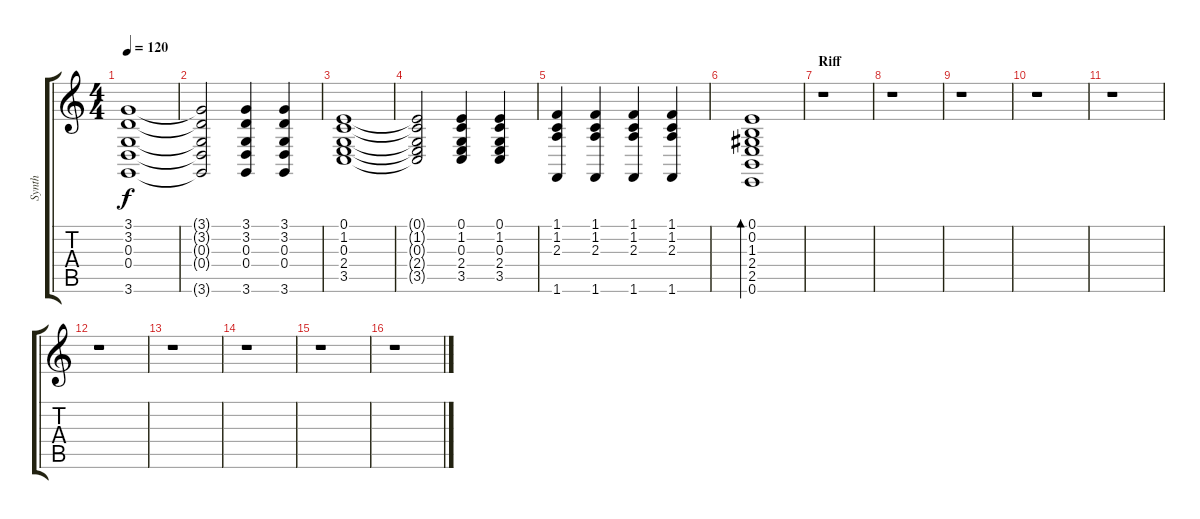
\track ("Synth" "Synth") {instrument acousticgrandpiano}
\staff {score tabs}
\tuning (E4 B3 G3 D3 A2 E2) {hide}
\ts (4 4)
\tempo 120
\clef g2
\ks c
(3.1 3.2 0.3 0.4 3.6).1{dy f} |
(3.1{t} 3.2{t} 0.3{t} 0.4{t} 3.6{t}).2 (3.1 3.2 0.3 0.4 3.6).4 (3.1 3.2 0.3 0.4 3.6).4 |
(0.1 1.2 0.3 2.4 3.5).1 |
(0.1{t} 1.2{t} 0.3{t} 2.4{t} 3.5{t}).2 (0.1 1.2 0.3 2.4 3.5).4 (0.1 1.2 0.3 2.4 3.5).4 |
(1.1 1.2 2.3 1.6).4 (1.1 1.2 2.3 1.6).4 (1.1 1.2 2.3 1.6).4 (1.1 1.2 2.3 1.6).4 |
(0.1 0.2 1.3 2.4 2.5 0.6).1{bd 240} |
\section ("" "Riff")
r.1 |
r.1 |
r.1 |
r.1 |
r.1 |
r.1 |
r.1 |
r.1 |
r.1 |
r.1
